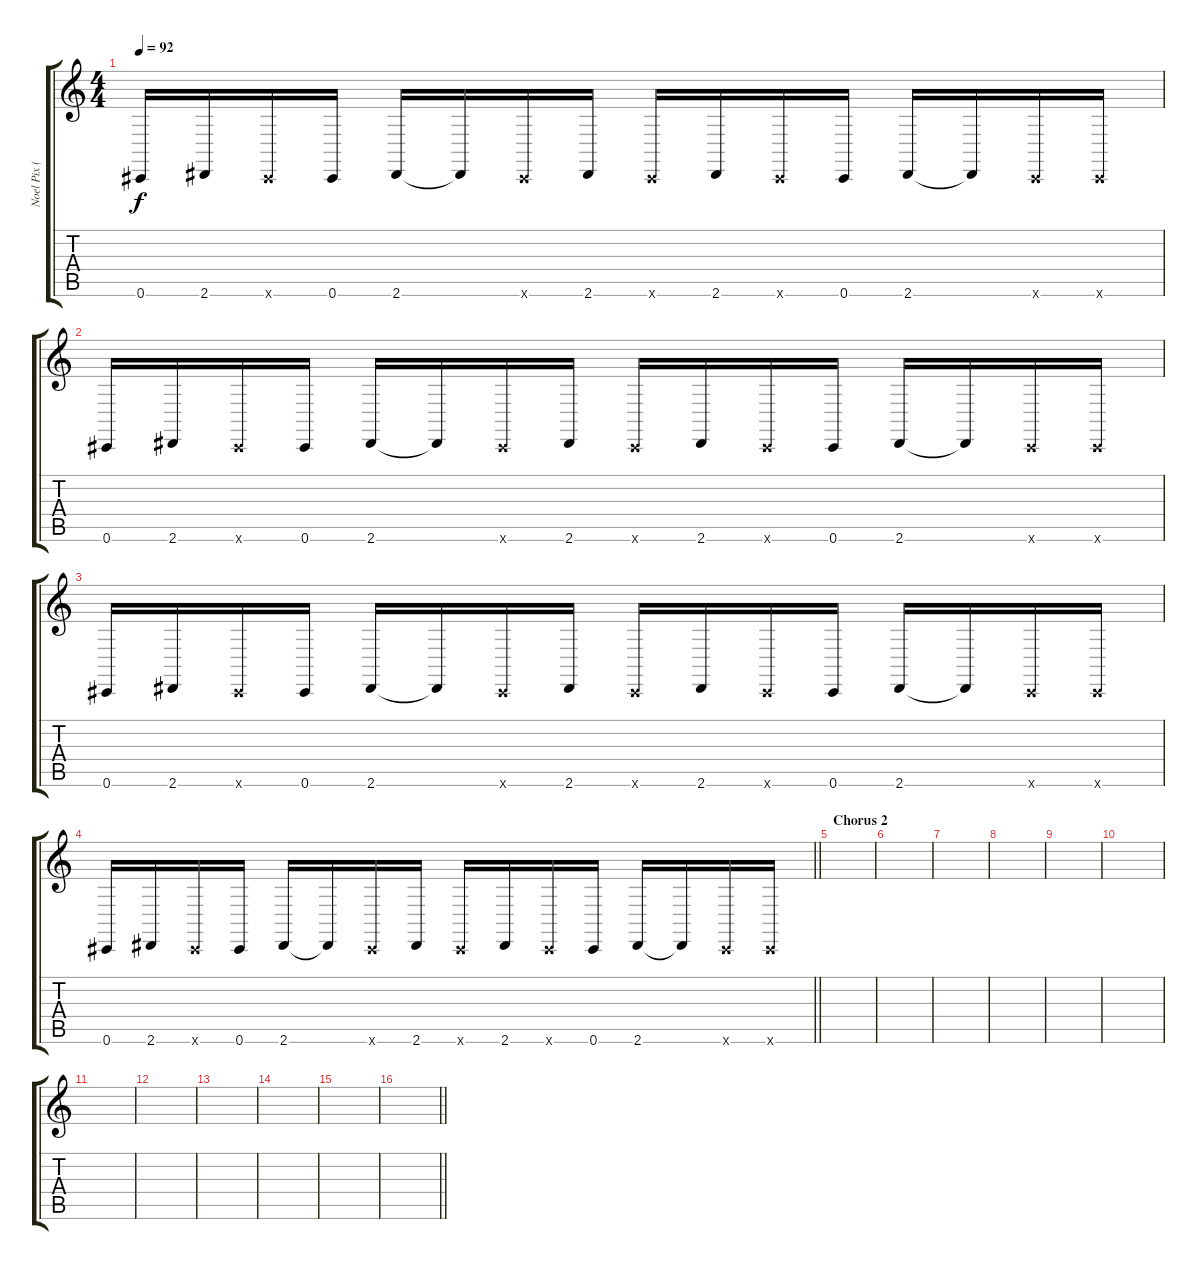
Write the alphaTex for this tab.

\track ("Noel Pix ( Keyboard 3 )" "Noel Pix (") {instrument lead1square}
\staff {score tabs}
\tuning (Eb4 Bb3 Gb3 Db3 Ab2 Db2) {hide}
\ts (4 4)
\tempo 92
\clef g2
\ks c
0.6.16{dy f} 2.6.16 0.6{x}.16 0.6.16 2.6.16 2.6{t}.16 0.6{x}.16 2.6.16 0.6{x}.16 2.6.16 0.6{x}.16 0.6.16 2.6.16 2.6{t}.16 0.6{x}.16 0.6{x}.16 |
0.6.16 2.6.16 0.6{x}.16 0.6.16 2.6.16 2.6{t}.16 0.6{x}.16 2.6.16 0.6{x}.16 2.6.16 0.6{x}.16 0.6.16 2.6.16 2.6{t}.16 0.6{x}.16 0.6{x}.16 |
0.6.16 2.6.16 0.6{x}.16 0.6.16 2.6.16 2.6{t}.16 0.6{x}.16 2.6.16 0.6{x}.16 2.6.16 0.6{x}.16 0.6.16 2.6.16 2.6{t}.16 0.6{x}.16 0.6{x}.16 |
\barLineRight lightlight
0.6.16 2.6.16 0.6{x}.16 0.6.16 2.6.16 2.6{t}.16 0.6{x}.16 2.6.16 0.6{x}.16 2.6.16 0.6{x}.16 0.6.16 2.6.16 2.6{t}.16 0.6{x}.16 0.6{x}.16 |
\section ("" "Chorus 2")
|
|
|
|
|
|
|
|
|
|
|
\barLineRight lightlight
